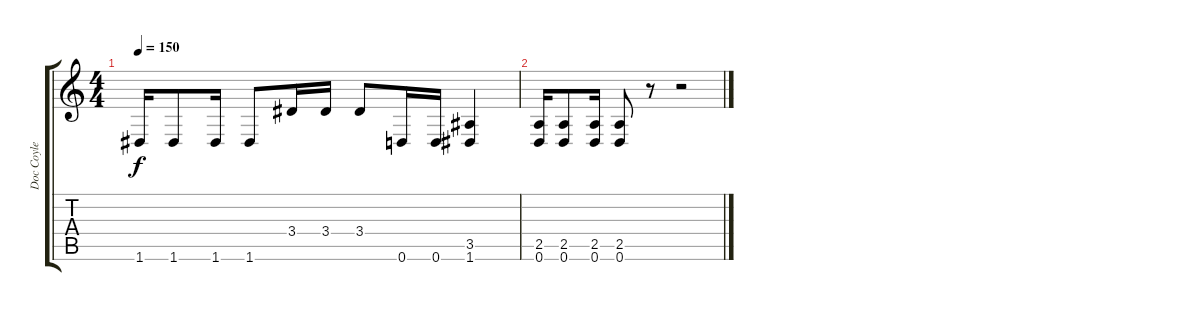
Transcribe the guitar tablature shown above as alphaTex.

\track ("Doc Coyle" "Doc Coyle") {instrument distortionguitar}
\staff {score tabs}
\tuning (D4 A3 F3 C3 G2 D2) {hide}
\ts (4 4)
\tempo 150
\clef g2
\ks c
1.6.16{dy f} 1.6.8 1.6.16 1.6.8 3.4.16 3.4.16 3.4.8 0.6.16 0.6.16 (3.5 1.6).4 |
(2.5 0.6).16 (2.5 0.6).8 (2.5 0.6).16 (2.5 0.6).8 r.8 r.2
